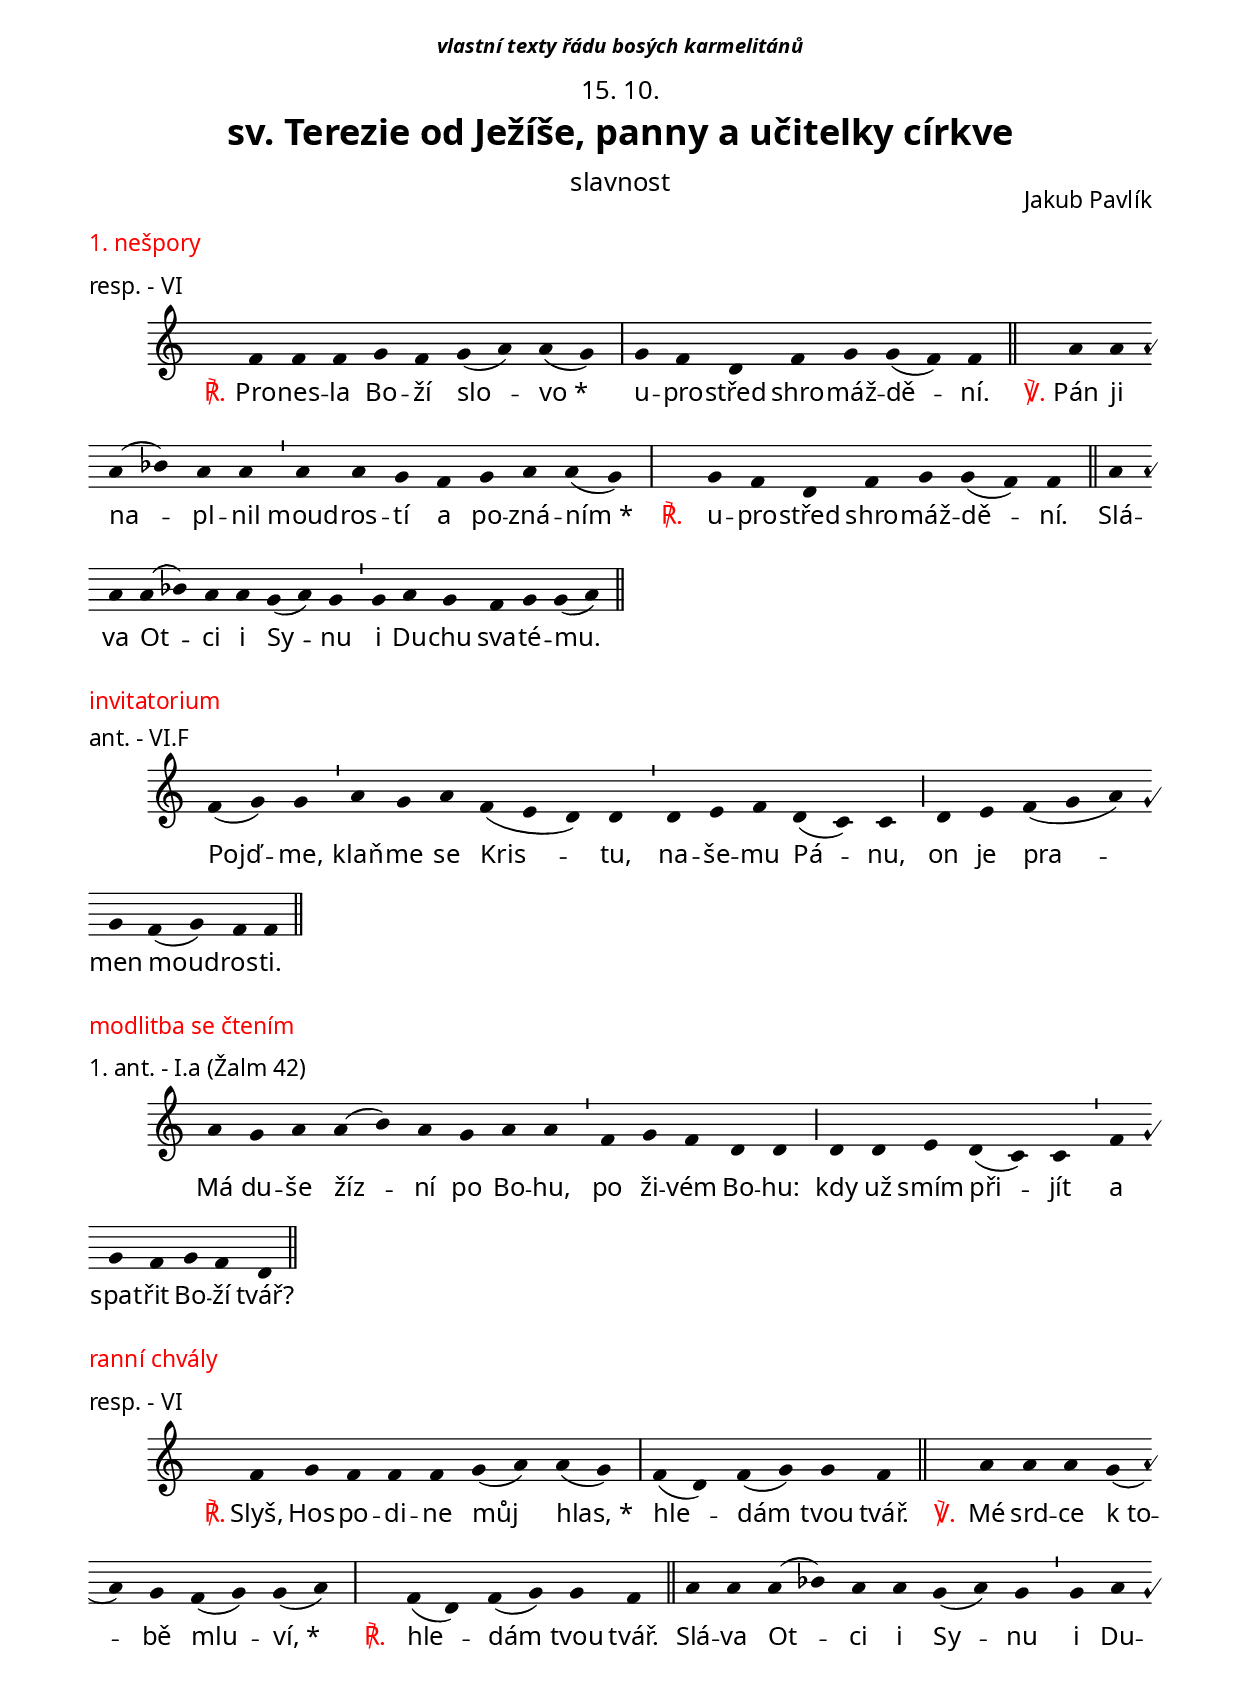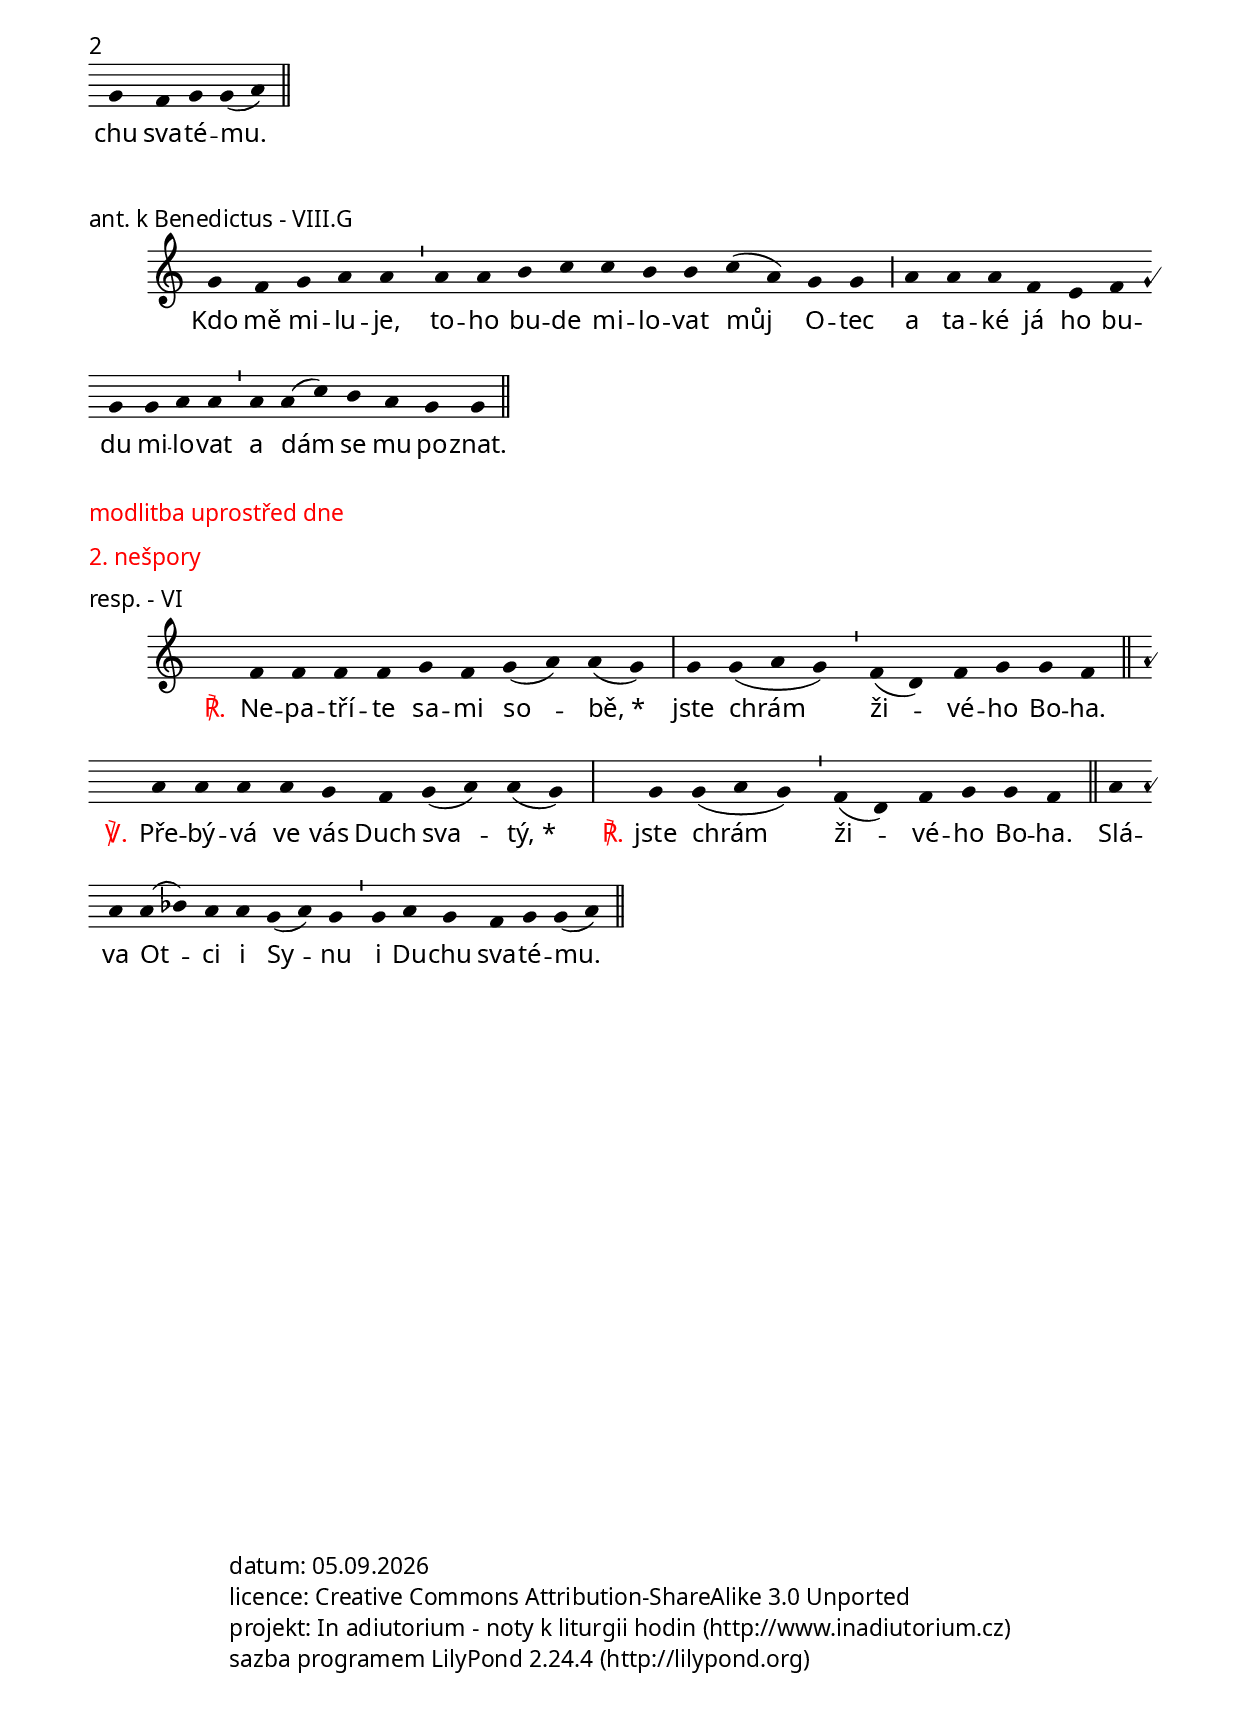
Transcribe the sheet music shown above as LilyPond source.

\version "2.19.80"

\include "../../spolecne.ly"
\include "../../spolecne/reholni.ly"
\include "../../dilyresponsorii.ly"
\version "2.12.0"

textyOCD = "vlastní texty řádu bosých karmelitánů"


\header {
  title = \markup\titleSvatek
            "sv. Terezie od Ježíše, panny a učitelky církve"
            slavnost
            "15. 10."
            \textyOCD
  composer = "Jakub Pavlík"
}

\markup {\nadpisHodinka {"1. nešpory"}}

\score {
  \relative c' {
    \choralniRezim
  }
  \addlyrics {
    Výklad tvých slov osvěcuje, poučuje prosté lidi.
  }
  \header {
    quid = "1. ant."
    modus = ""
    differentia = ""
    psalmus = "Žalm 113"
    id = "1ne-a1"
    piece = \markup\sestavTitulek
  }
}

\score {
  \relative c'' {
    \choralniRezim
  }
  \addlyrics {
    Lidé si vyprávějí o její moudrosti, církev ji nepřestává chválit.
  }
  \header {
    quid = "2. ant."
    modus = ""
    differentia = ""
    psalmus = "Žalm 146"
    id = "1ne-a2"
    piece = \markup\sestavTitulek
  }
}

\score {
  \relative c'' {
    \choralniRezim
  }
  \addlyrics {
    Bůh jí dal velikou moudrost a poznání, srdce bez hranic jako písek na mořském břehu.
  }
  \header {
    quid = "3. ant."
    modus = ""
    differentia = ""
    psalmus = "Ef 1"
    id = "1ne-a3"
    piece = \markup\sestavTitulek
  }
}

\score {
  \relative c' {
    \choralniRezim

    % R
    \neviditelna f
    f4 f f g f g( a) a( g) \barMax
    g f d f g g( f) f \barFinalis
    % V
    \neviditelna a
    a4 a a( bes) a a \barMin a a g f g a a( g) \barMax
    % R
    \neviditelna a
    g f d f g g( f) f \barFinalis
    % Slava
    \respVIdoxologie \barFinalis
  }
  \addlyrics {
    \Response Pro -- nes -- la Bo -- ží slo -- vo_* u -- pro -- střed shro -- máž -- dě -- ní.
    \Verse Pán ji na -- pl -- nil moud -- ros -- tí a po -- zná -- ním_*
    \Response u -- pro -- střed shro -- máž -- dě -- ní.
    \textRespDoxologie
  }
  \header {
    quid = "resp."
    modus = "VI"
    id = "1ne-r"
    piece = \markup {\sestavTitulekResp}
  }
}

\score {
  \relative c' {
    \choralniRezim
  }
  \addlyrics {
    Svatá matko Terezie, ukaž nám cestu dokonalosti, po které přijdeme s Kristem do věčných příbytků.
  }
  \header {
    quid = "ant. k Magnificat"
    modus = ""
    differentia = ""
    psalmus = ""
    id = "1ne-amag"
    piece = \markup {\sestavTitulekBezZalmu}
  }
}

\markup {\nadpisHodinka {"invitatorium"}}

\score {
  \relative c' {
    \choralniRezim
    f4( g) g \barMin a g a f( e d) d \barMin
    d e f d( c) c \barMaior
    d e f( g a) g f( g) f f \barFinalis
  }
  \addlyrics {
    Pojď -- me, klaň -- me se Kris -- tu,
    na -- še -- mu Pá -- nu,
    on je pra -- men moud -- ros -- ti.
  }
  \header {
    quid = "ant."
    modus = "VI"
    differentia = "F"
    psalmus = ""
    fial = "commune/commune_ucitel.ly#invit?-aleluja"
    id = "invit"
    piece = \markup\sestavTitulekBezZalmu
  }
}

\markup {\nadpisHodinka {"modlitba se čtením"}}

\score {
  \relative c'' {
    \choralniRezim
    a4 g a a( b) a g a a \barMin
    f g f d d \barMaior
    d d e d( c) c \barMin
    f g f g f d \barFinalis
  }
  \addlyrics {
    Má du -- še žíz -- ní po Bo -- hu,
    po ži -- vém Bo -- hu:
    kdy už smím při -- jít
    a spat -- řit Bo -- ží tvář?
  }
  \header {
    quid = "1. ant."
    modus = "I"
    differentia = "a"
    psalmus = "Žalm 42"
    fial = "commune/zazemrele.ly#mc-a3"
    id = "mc-a1"
    piece = \markup\sestavTitulek
  }
}

\score {
  \relative c' {
    \choralniRezim
  }
  \addlyrics {
    Tvá velikost, Pane, je nevystižná, kdo vypoví tvé divy a nádhernou slávu tvé vznešenosti?
  }
  \header {
    quid = "2. ant."
    modus = ""
    differentia = ""
    psalmus = "Žalm 145-I"
    id = "mc-a2"
    piece = \markup\sestavTitulek
  }
}

\score {
  \relative c' {
    \choralniRezim
  }
  \addlyrics {
    Blízko je Hospodin všem, kdo ho vzývají upřímně, jeho království bude bez konce.
  }
  \header {
    quid = "3. ant."
    modus = ""
    differentia = ""
    psalmus = "Žalm 145-II"
    id = "mc-a3"
    piece = \markup\sestavTitulek
  }
}

% antifonu pro vigilii breviar.cz (zatím?) nemá

\markup {\nadpisHodinka {"ranní chvály"}}

\score {
  \relative c'' {
    \choralniRezim
  }
  \addlyrics {
    Má duše po tobě žízní, Bože, prahne po tobě mé tělo.
  }
  \header {
    quid = "1. ant."
    modus = ""
    differentia = ""
    psalmus = "Žalm 63"
    id = "rch-a1"
    piece = \markup\sestavTitulek
  }
}

\score {
  \relative c' {
    \choralniRezim
  }
  \addlyrics {
    Všechna díla Páně, velebte Pána, chvalte ho všichni jeho svatí.
  }
  \header {
    quid = "2. ant."
    modus = ""
    differentia = ""
    psalmus = "Dan 3-III"
    id = "rch-a2"
    piece = \markup\sestavTitulek
  }
}

\score {
  \relative c'' {
    \choralniRezim
  }
  \addlyrics {
    Ve sboru svatých budu zpívat o tvém milosrdenství, Hospodine.
  }
  \header {
    quid = "3. ant."
    modus = ""
    differentia = ""
    psalmus = "Žalm 149"
    id = "rch-a3"
    piece = \markup\sestavTitulek
  }
}

\score {
  \relative c' {
    \choralniRezim

    % R
    \neviditelna f
    f4 g f f f g( a) a( g) \barMax
    f( d) f( g) g f \barFinalis
    % V
    \neviditelna a
    a4 a a g( a) g f( g) g( a) \barMax
    % R
    \neviditelna a
    f( d) f( g) g f \barFinalis
    % Slava
    \respVIdoxologie \barFinalis
  }
  \addlyrics {
    \Response Slyš, Hos -- po -- di -- ne můj hlas,_* hle -- dám tvou tvář.
    \Verse Mé srd -- ce k_to -- bě mlu -- ví,_*
    \Response hle -- dám tvou tvář.
    \textRespDoxologie
  }
  \header {
    quid = "resp."
    modus = "VI"
    fial = "commune/commune_panna.ly#rch-resp"
    id = "rch-r"
    piece = \markup {\sestavTitulekResp}
  }
}

\score {
  \relative c'' {
    \choralniRezim
    g4 f g a a \barMin
    a a b c c b b c( a) g g \barMaior
    a a a f e f g g a a \barMin
    a a( c) b a g g \barFinalis
  }
  \addlyrics {
    Kdo mě mi -- lu -- je,
    to -- ho bu -- de mi -- lo -- vat můj O -- tec
    a ta -- ké já ho bu -- du mi -- lo -- vat
    a dám se mu po -- znat.
  }
  \header {
    quid = "ant. k Benedictus"
    modus = "VIII"
    differentia = "G"
    psalmus = ""
    fial = "antifony/velikonoce_nedeleA.ly#vimag2?-aleluja"
    id = "rch-aben"
    piece = \markup {\sestavTitulekBezZalmu}
  }
}

\markup {\nadpisHodinka {"modlitba uprostřed dne"}}

\score {
  \relative c' {
    \choralniRezim
  }
  \addlyrics {
    Když se modlíš, vejdi do své komůrky, zavři dveře a modli se k svému Otci, který je ve skrytosti.
  }
  \header {
    quid = "ant. dopoledne"
    modus = ""
    differentia = ""
    psalmus = ""
    id = "tercie"
    piece = \markup\sestavTitulekBezZalmu
  }
}

\score {
  \relative c'' {
    \choralniRezim
  }
  \addlyrics {
    Radujte se stále v Pánu, opakuji: Radujte se! Pán je blízko.
  }
  \header {
    quid = "ant. v poledne"
    modus = ""
    differentia = ""
    psalmus = ""
    id = "sexta"
    piece = \markup\sestavTitulekBezZalmu
  }
}

\score {
  \relative c'' {
    \choralniRezim
  }
  \addlyrics {
    Žijme podle pravdy a v lásce, a tak porosteme po všech stránkách v Krista.
  }
  \header {
    quid = "ant. odpoledne"
    modus = ""
    differentia = ""
    psalmus = ""
    id = "nona"
    piece = \markup\sestavTitulekBezZalmu
  }
}

\markup {\nadpisHodinka {"2. nešpory"}}

\score {
  \relative c'' {
    \choralniRezim
  }
  \addlyrics {
    Pán mi ukázal svaté město zářící Boží vznešeností. Jiskřilo jako nejvzácnější kámen.
  }
  \header {
    quid = "1. ant."
    modus = ""
    differentia = ""
    psalmus = "Žalm 122"
    id = "2ne-a1"
    piece = \markup\sestavTitulek
  }
}

\score {
  \relative c'' {
    \choralniRezim
  }
  \addlyrics {
    Hle, Boží stánek mezi lidmi, Bůh bude přebývat uprostřed nich.
  }
  \header {
    quid = "2. ant."
    modus = ""
    differentia = ""
    psalmus = "Žalm 127"
    id = "2ne-a2"
    piece = \markup\sestavTitulek
  }
}

\score {
  \relative c'' {
    \choralniRezim
  }
  \addlyrics {
    Na svém těle doplňuji to, co zbývá vytrpět do plné míry Kristových útrap; má z toho prospěch jeho tělo, to je církev.
  }
  \header {
    quid = "3. ant."
    modus = ""
    differentia = ""
    psalmus = "Kol 1"
    id = "2ne-a3"
    piece = \markup\sestavTitulek
  }
}

\score {
  \relative c' {
    \choralniRezim

    % R
    \neviditelna f
    f4 f f f g f g( a) a( g) \barMax
    g g( a g) \barMin f( d) f g g f \barFinalis
    % V
    \neviditelna a
    a a a a g f g( a) a( g) \barMax
    % R
    \neviditelna a
    g g( a g) \barMin f( d) f g g f \barFinalis
    % Slava
    \respVIdoxologie \barFinalis
  }
  \addlyrics {
    \Response Ne -- pa -- tří -- te sa -- mi so -- bě,_* jste chrám ži -- vé -- ho Bo -- ha.
    \Verse Pře -- bý -- vá ve vás Duch sva -- tý,_*
    \Response jste chrám ži -- vé -- ho Bo -- ha.
    \textRespDoxologie
  }
  \header {
    quid = "resp."
    modus = "VI"
    id = "2ne-r"
    piece = \markup {\sestavTitulekResp}
  }
}

\score {
  \relative c' {
    \choralniRezim
  }
  \addlyrics {
    Ať se vaše srdce nechvěje! V domě mého Otce je mnoho příbytků. Odcházím vám připravit místo.
  }
  \header {
    quid = "ant. k Magnificat"
    modus = ""
    differentia = ""
    psalmus = ""
    id = "2ne-amag"
    piece = \markup {\sestavTitulekBezZalmu}
  }
}
